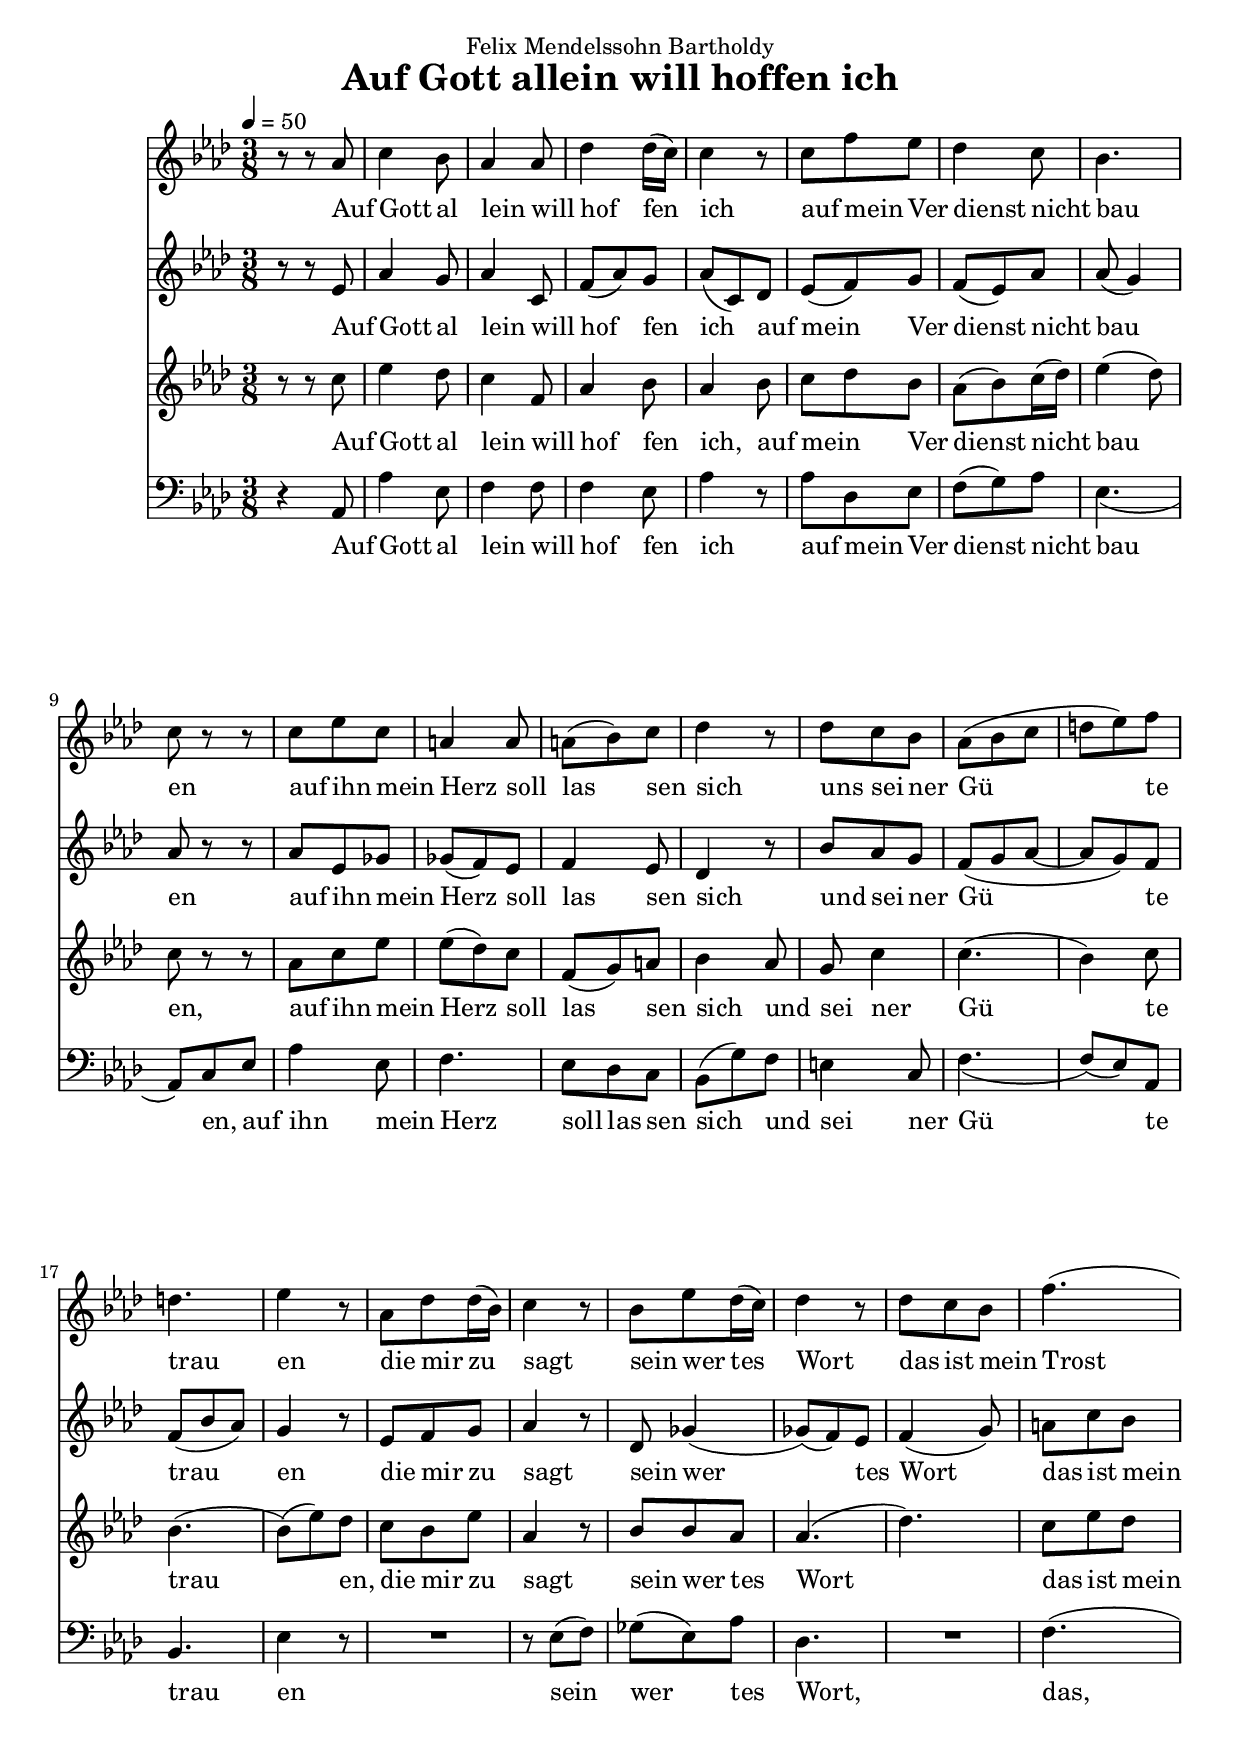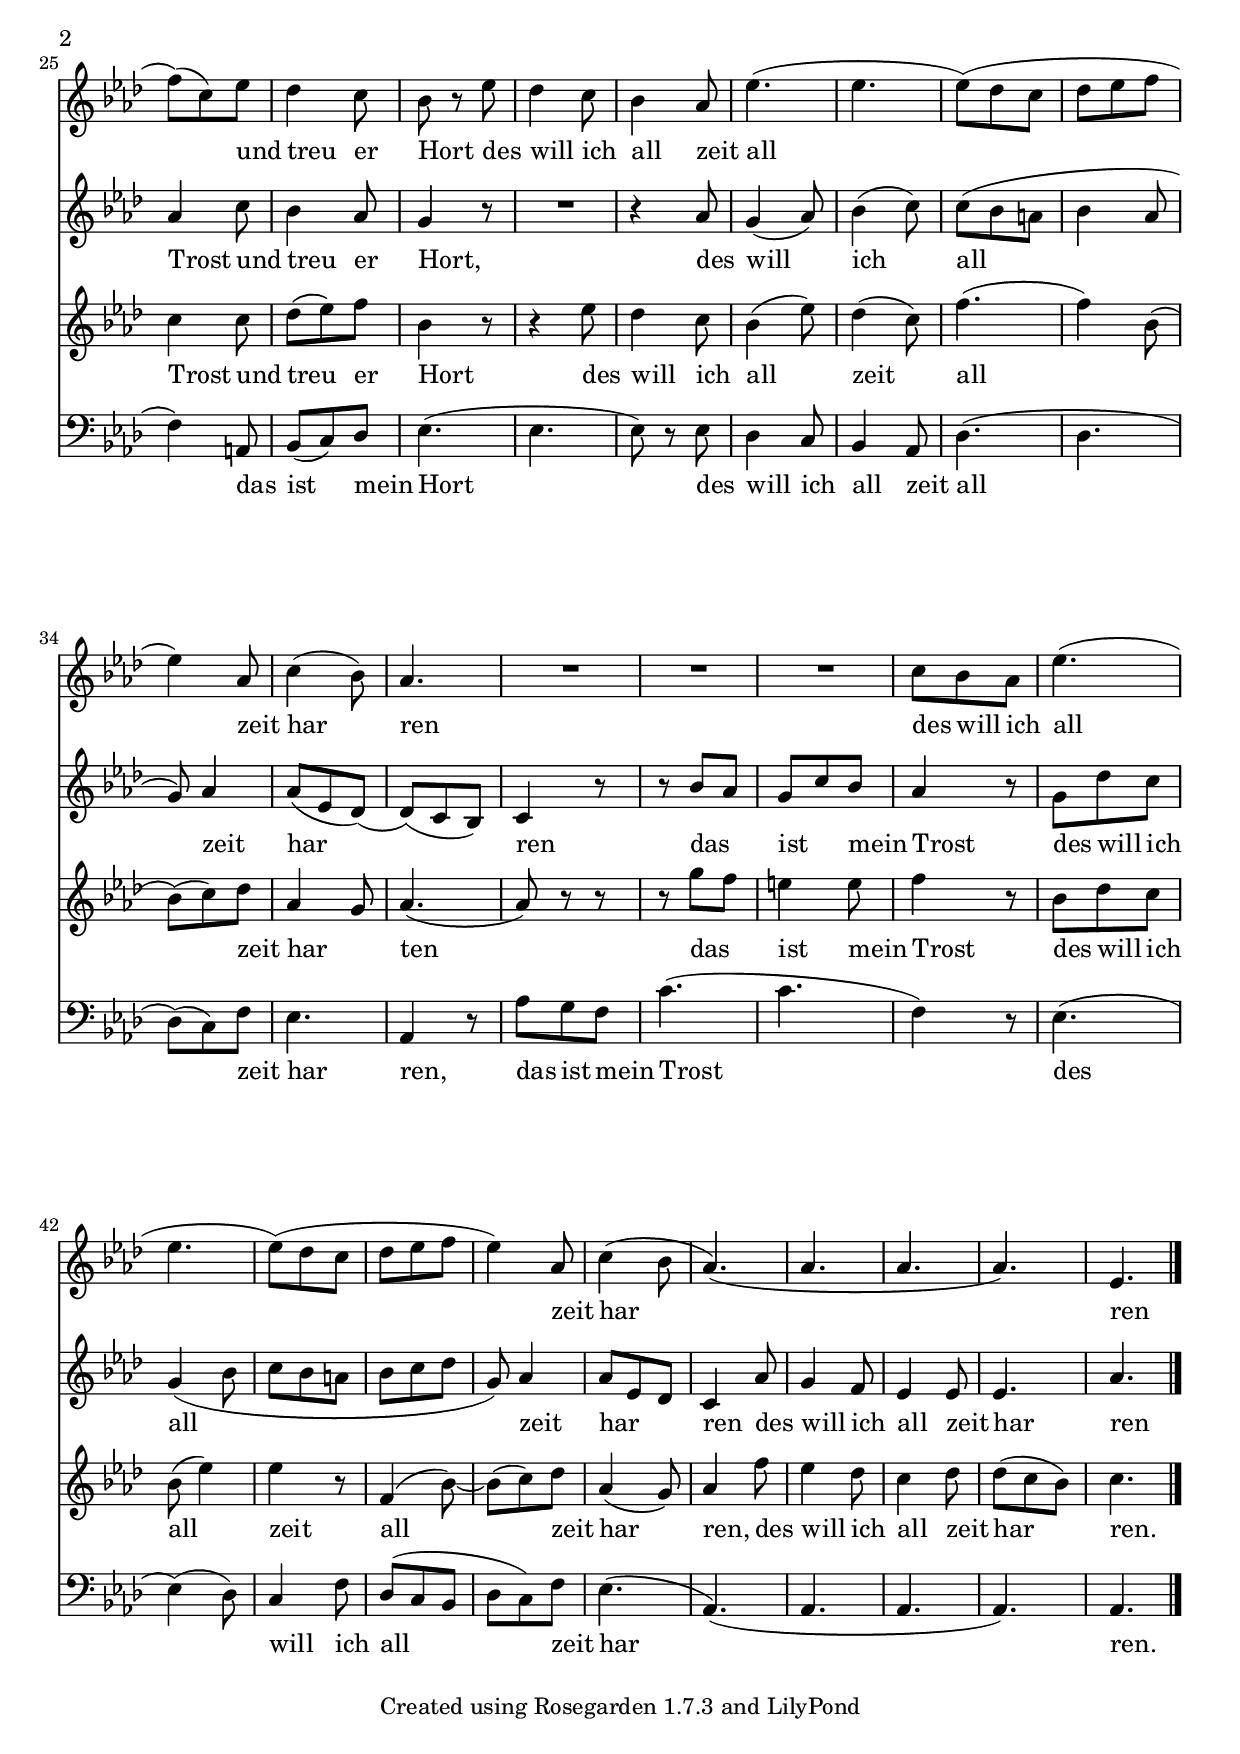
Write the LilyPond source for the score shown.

% This LilyPond file was generated by Rosegarden 1.7.3
\version "2.12.0"
% point and click debugging is disabled
#(ly:set-option 'point-and-click #f)
\header {
    dedication = "Felix Mendelssohn Bartholdy"
    title = "Auf Gott allein will hoffen ich"
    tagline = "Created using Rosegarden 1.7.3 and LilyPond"
}
#(set-global-staff-size 20)
#(set-default-paper-size "a4")
global = { 
    \time 3/8
    \skip 4.*51  %% 1-51
}
globalTempo = {
    \tempo 4 = 50  \skip 4.*51 
}
\score {
<< % common
        % force offset of colliding notes in chords:
        \override Score.NoteColumn #'force-hshift = #1.0

        \context Staff = "track 1" << 
            \set Staff.instrumentName = \markup { \column { " " } }
            \set Score.skipBars = ##t
            \set Staff.printKeyCancellation = ##f
            \new Voice \global
            \new Voice \globalTempo

            \context Voice = "voice 1" {
                \override Voice.TextScript #'padding = #2.0
                \override MultiMeasureRest #'expand-limit = 1

                \once \override Staff.TimeSignature #'style = #'() \time 3/8
                
% absTime = 0 barStart = 0
\clef "treble"
                \key f \minor
                r8 r aes'  |
                
% absTime = 1440 barStart = 1440
c'' 4 bes' 8  |
                
% absTime = 2880 barStart = 2880
aes' 4 aes' 8  |
                
% absTime = 4320 barStart = 4320
des'' 4 des'' 16 ^( c'' )  |
%% 5
                
% absTime = 5760 barStart = 5760
c'' 4 r8  |
                
% absTime = 7200 barStart = 7200
c'' 8 f'' ees''  |
                
% absTime = 8640 barStart = 8640
des'' 4 c'' 8  |
                
% absTime = 10080 barStart = 10080
bes' 4.  |
                
% absTime = 11520 barStart = 11520
c'' 8 r r  |
%% 10
                
% absTime = 12960 barStart = 12960
c'' 8 ees'' c''  |
                
% absTime = 14400 barStart = 14400
a' 4 a' 8  |
                
% absTime = 15840 barStart = 15840
a' 8 ^( bes' ) c''  |
                
% absTime = 17280 barStart = 17280
des'' 4 r8  |
                
% absTime = 18720 barStart = 18720
des'' 8 c'' bes'  |
%% 15
                
% absTime = 20160 barStart = 20160
aes' 8 ^( bes' c'' 
                % Warnung: Überlanger Takt hier abgeschnitten |
                
% absTime = 21600 barStart = 21600
d'' 8 ees'' ) f''  |
                
% absTime = 23040 barStart = 23040
d'' 4.  |
                
% absTime = 24480 barStart = 24480
ees'' 4 r8  |
                
% absTime = 25920 barStart = 25920
aes' 8 des'' des'' 16 ^( bes' )  |
%% 20
                
% absTime = 27360 barStart = 27360
c'' 4 r8  |
                
% absTime = 28800 barStart = 28800
bes' 8 ees'' des'' 16 ^( c'' )  |
                
% absTime = 30240 barStart = 30240
des'' 4 r8  |
                
% absTime = 31680 barStart = 31680
des'' 8 c'' bes'  |
                
% absTime = 33120 barStart = 33120
f'' 4. ^( 
                % Warnung: Überlanger Takt hier abgeschnitten |
%% 25
                
% absTime = 34560 barStart = 34560
f'' 8 ) ^( c'' ) ees''  |
                
% absTime = 36000 barStart = 36000
des'' 4 c'' 8  |
                
% absTime = 37440 barStart = 37440
bes' 8 r ees''  |
                
% absTime = 38880 barStart = 38880
des'' 4 c'' 8  |
                
% absTime = 40320 barStart = 40320
bes' 4 aes' 8  |
%% 30
                
% absTime = 41760 barStart = 41760
ees'' 4. ^( 
                % Warnung: Überlanger Takt hier abgeschnitten |
                
% absTime = 43200 barStart = 43200
ees'' 4.  |
                
% absTime = 44640 barStart = 44640
ees'' 8 ) ^( des'' c'' 
                % Warnung: Überlanger Takt hier abgeschnitten |
                
% absTime = 46080 barStart = 46080
des'' 8 ees'' f''  |
                
% absTime = 47520 barStart = 47520
ees'' 4 ) aes' 8  |
%% 35
                
% absTime = 48960 barStart = 48960
c'' 4 ^( bes' 8 )  |
                
% absTime = 50400 barStart = 50400
aes' 4.  |
                
% absTime = 51840 barStart = 51840
R4.*3 
% absTime = 53280 barStart = 53280

% absTime = 54720 barStart = 54720
 |
%% 40
                
% absTime = 56160 barStart = 56160
c'' 8 bes' aes'  |
                
% absTime = 57600 barStart = 57600
ees'' 4. ^( 
                % Warnung: Überlanger Takt hier abgeschnitten |
                
% absTime = 59040 barStart = 59040
ees'' 4.  |
                
% absTime = 60480 barStart = 60480
ees'' 8 ) ^( des'' c'' 
                % Warnung: Überlanger Takt hier abgeschnitten |
                
% absTime = 61920 barStart = 61920
des'' 8 ees'' f''  |
%% 45
                
% absTime = 63360 barStart = 63360
ees'' 4 ) aes' 8  |
                
% absTime = 64800 barStart = 64800
c'' 4 ^( bes' 8 
                % Warnung: Überlanger Takt hier abgeschnitten |
                
% absTime = 66240 barStart = 66240
aes' 4. ) _( 
                % Warnung: Überlanger Takt hier abgeschnitten |
                
% absTime = 67680 barStart = 67680
aes' 4.  |
                
% absTime = 69120 barStart = 69120
aes' 4.  |
%% 50
                
% absTime = 70560 barStart = 70560
aes' 4. )  |
                
% absTime = 72000 barStart = 72000
ees' 4.  |
                \bar "|."
            } % Voice
            \new Lyrics \with {alignBelowContext="track 1"} \lyricsto "voice 1" \lyricmode {
                \override LyricText #'self-alignment-X = #LEFT
                \set ignoreMelismata = ##t
                 "Auf" "Gott" "al" "lein" "will" "hof" "fen" _ "ich" "auf" "mein" "Ver" "dienst" "nicht" "bau" "en" "auf" "ihn" "mein" "Herz" "soll" "las" _ "sen" "sich" "uns" "sei" "ner" "Gü" _ _ _ _ "te" "trau" "en" "die" "mir" "zu" _ "sagt" "sein" "wer" "tes" _ "Wort" "das" "ist" "mein" "Trost" _ _ "und" "treu" "er" "Hort" "des" "will" "ich" "all" "zeit" "all" _ _ _ _ _ _ _ _ "zeit" "har" _ "ren" "des" "will" "ich" "all" _ _ _ _ _ _ _ _ "zeit" "har" _ _ _ _ _ "ren" 
                \unset ignoreMelismata
            } % Lyrics 1
        >> % Staff ends

        \context Staff = "track 2" << 
            \set Staff.instrumentName = \markup { \column { " " } }
            \set Score.skipBars = ##t
            \set Staff.printKeyCancellation = ##f
            \new Voice \global
            \new Voice \globalTempo

            \context Voice = "voice 2" {
                \override Voice.TextScript #'padding = #2.0
                \override MultiMeasureRest #'expand-limit = 1

                \once \override Staff.TimeSignature #'style = #'() \time 3/8
                
% absTime = 0 barStart = 0
\clef "treble"
                \key f \minor
                r8 r ees'  |
                
% absTime = 1440 barStart = 1440
aes' 4 g' 8  |
                
% absTime = 2880 barStart = 2880
aes' 4 c' 8  |
                
% absTime = 4320 barStart = 4320
f' 8 _( aes' ) g'  |
%% 5
                
% absTime = 5760 barStart = 5760
aes' 8 _( c' ) des'  |
                
% absTime = 7200 barStart = 7200
ees' 8 _( f' ) g'  |
                
% absTime = 8640 barStart = 8640
f' 8 _( ees' ) aes'  |
                
% absTime = 10080 barStart = 10080
aes' 8 _( g' 4 )  |
                
% absTime = 11520 barStart = 11520
aes' 8 r r  |
%% 10
                
% absTime = 12960 barStart = 12960
aes' 8 ees' ges'  |
                
% absTime = 14400 barStart = 14400
ges' 8 _( f' ) ees'  |
                
% absTime = 15840 barStart = 15840
f' 4 ees' 8  |
                
% absTime = 17280 barStart = 17280
des' 4 r8  |
                
% absTime = 18720 barStart = 18720
bes' 8 aes' g'  |
%% 15
                
% absTime = 20160 barStart = 20160
f' 8 _( g' aes' _~ 
                % Warnung: Überlanger Takt hier abgeschnitten |
                
% absTime = 21600 barStart = 21600
aes' 8 g' ) f'  |
                
% absTime = 23040 barStart = 23040
f' 8 _( bes' aes' )  |
                
% absTime = 24480 barStart = 24480
g' 4 r8  |
                
% absTime = 25920 barStart = 25920
ees' 8 f' g'  |
%% 20
                
% absTime = 27360 barStart = 27360
aes' 4 r8  |
                
% absTime = 28800 barStart = 28800
des' 8 ges' 4 _( 
                % Warnung: Überlanger Takt hier abgeschnitten |
                
% absTime = 30240 barStart = 30240
ges' 8 ) _( f' ) ees'  |
                
% absTime = 31680 barStart = 31680
f' 4 _( g' 8 )  |
                
% absTime = 33120 barStart = 33120
a' 8 c'' bes'  |
%% 25
                
% absTime = 34560 barStart = 34560
aes' 4 c'' 8  |
                
% absTime = 36000 barStart = 36000
bes' 4 aes' 8  |
                
% absTime = 37440 barStart = 37440
g' 4 r8  |
                
% absTime = 38880 barStart = 38880
R4.  |
                
% absTime = 40320 barStart = 40320
r4 aes' 8  |
%% 30
                
% absTime = 41760 barStart = 41760
g' 4 _( aes' 8 )  |
                
% absTime = 43200 barStart = 43200
bes' 4 ^( c'' 8 )  |
                
% absTime = 44640 barStart = 44640
c'' 8 ^( bes' a' 
                % Warnung: Überlanger Takt hier abgeschnitten |
                
% absTime = 46080 barStart = 46080
bes' 4 aes' 8  |
                
% absTime = 47520 barStart = 47520
g' 8 ) aes' 4  |
%% 35
                
% absTime = 48960 barStart = 48960
aes' 8 _( ees' des' ) _( 
                % Warnung: Überlanger Takt hier abgeschnitten |
                
% absTime = 50400 barStart = 50400
des' 8 ) _( c' bes )  |
                
% absTime = 51840 barStart = 51840
c' 4 r8  |
                
% absTime = 53280 barStart = 53280
r8 bes' aes'  |
                
% absTime = 54720 barStart = 54720
g' 8 c'' bes'  |
%% 40
                
% absTime = 56160 barStart = 56160
aes' 4 r8  |
                
% absTime = 57600 barStart = 57600
g' 8 des'' c''  |
                
% absTime = 59040 barStart = 59040
g' 4 _( bes' 8 
                % Warnung: Überlanger Takt hier abgeschnitten |
                
% absTime = 60480 barStart = 60480
c'' 8 bes' a'  |
                
% absTime = 61920 barStart = 61920
bes' 8 c'' des''  |
%% 45
                
% absTime = 63360 barStart = 63360
g' 8 ) aes' 4  |
                
% absTime = 64800 barStart = 64800
aes' 8 ees' des'  |
                
% absTime = 66240 barStart = 66240
c' 4 aes' 8  |
                
% absTime = 67680 barStart = 67680
g' 4 f' 8  |
                
% absTime = 69120 barStart = 69120
ees' 4 ees' 8  |
%% 50
                
% absTime = 70560 barStart = 70560
ees' 4.  |
                
% absTime = 72000 barStart = 72000
aes' 4.  |
                \bar "|."
            } % Voice
            \new Lyrics \with {alignBelowContext="track 2"} \lyricsto "voice 2" \lyricmode {
                \override LyricText #'self-alignment-X = #LEFT
                \set ignoreMelismata = ##t
                 "Auf" "Gott" "al" "lein" "will" "hof" _ "fen" "ich" _ "auf" "mein" _ "Ver" "dienst" _ "nicht" "bau" _ "en" "auf" "ihn" "mein" "Herz" _ "soll" "las" "sen" "sich" "und" "sei" "ner" "Gü" _ _ _ _ "te" "trau" _ _ "en" "die" "mir" "zu" "sagt" "sein" "wer" _ _ "tes" "Wort" _ "das" "ist" "mein" "Trost" "und" "treu" "er" "Hort," "des" "will" _ "ich" _ "all" _ _ _ _ _ "zeit" "har" _ _ _ _ _ "ren" "das" _ "ist" _ "mein" "Trost" "des" "will" "ich" "all" _ _ _ _ _ _ _ _ "zeit" "har" _ _ "ren" "des" "will" "ich" "all" "zeit" "har" "ren" 
                \unset ignoreMelismata
            } % Lyrics 1
        >> % Staff ends

        \context Staff = "track 3" << 
            \set Staff.instrumentName = \markup { \column { " " } }
            \set Score.skipBars = ##t
            \set Staff.printKeyCancellation = ##f
            \new Voice \global
            \new Voice \globalTempo

            \context Voice = "voice 3" {
                \override Voice.TextScript #'padding = #2.0
                \override MultiMeasureRest #'expand-limit = 1

                \once \override Staff.TimeSignature #'style = #'() \time 3/8
                
% absTime = 0 barStart = 0
\clef "treble"
                \key f \minor
                r8 r c''  |
                
% absTime = 1440 barStart = 1440
ees'' 4 des'' 8  |
                
% absTime = 2880 barStart = 2880
c'' 4 f' 8  |
                
% absTime = 4320 barStart = 4320
aes' 4 bes' 8  |
%% 5
                
% absTime = 5760 barStart = 5760
aes' 4 bes' 8  |
                
% absTime = 7200 barStart = 7200
c'' 8 des'' bes'  |
                
% absTime = 8640 barStart = 8640
aes' 8 ^( bes' ) c'' 16 ^( des'' )  |
                
% absTime = 10080 barStart = 10080
ees'' 4 ^( des'' 8 )  |
                
% absTime = 11520 barStart = 11520
c'' 8 r r  |
%% 10
                
% absTime = 12960 barStart = 12960
aes' 8 c'' ees''  |
                
% absTime = 14400 barStart = 14400
ees'' 8 ^( des'' ) c''  |
                
% absTime = 15840 barStart = 15840
f' 8 _( g' ) a'  |
                
% absTime = 17280 barStart = 17280
bes' 4 aes' 8  |
                
% absTime = 18720 barStart = 18720
g' 8 c'' 4  |
%% 15
                
% absTime = 20160 barStart = 20160
c'' 4. ^( 
                % Warnung: Überlanger Takt hier abgeschnitten |
                
% absTime = 21600 barStart = 21600
bes' 4 ) c'' 8  |
                
% absTime = 23040 barStart = 23040
bes' 4. ^( 
                % Warnung: Überlanger Takt hier abgeschnitten |
                
% absTime = 24480 barStart = 24480
bes' 8 ) ^( ees'' ) des''  |
                
% absTime = 25920 barStart = 25920
c'' 8 bes' ees''  |
%% 20
                
% absTime = 27360 barStart = 27360
aes' 4 r8  |
                
% absTime = 28800 barStart = 28800
bes' 8 bes' aes'  |
                
% absTime = 30240 barStart = 30240
aes' 4. ^( 
                % Warnung: Überlanger Takt hier abgeschnitten |
                
% absTime = 31680 barStart = 31680
des'' 4. )  |
                
% absTime = 33120 barStart = 33120
c'' 8 ees'' des''  |
%% 25
                
% absTime = 34560 barStart = 34560
c'' 4 c'' 8  |
                
% absTime = 36000 barStart = 36000
des'' 8 ^( ees'' ) f''  |
                
% absTime = 37440 barStart = 37440
bes' 4 r8  |
                
% absTime = 38880 barStart = 38880
r4 ees'' 8  |
                
% absTime = 40320 barStart = 40320
des'' 4 c'' 8  |
%% 30
                
% absTime = 41760 barStart = 41760
bes' 4 ^( ees'' 8 )  |
                
% absTime = 43200 barStart = 43200
des'' 4 ^( c'' 8 )  |
                
% absTime = 44640 barStart = 44640
f'' 4. ^( 
                % Warnung: Überlanger Takt hier abgeschnitten |
                
% absTime = 46080 barStart = 46080
f'' 4 ) bes' 8 ^( 
                % Warnung: Überlanger Takt hier abgeschnitten |
                
% absTime = 47520 barStart = 47520
bes' 8 ) ^( c'' ) des''  |
%% 35
                
% absTime = 48960 barStart = 48960
aes' 4 g' 8  |
                
% absTime = 50400 barStart = 50400
aes' 4. _( 
                % Warnung: Überlanger Takt hier abgeschnitten |
                
% absTime = 51840 barStart = 51840
aes' 8 ) r r  |
                
% absTime = 53280 barStart = 53280
r8 g'' f''  |
                
% absTime = 54720 barStart = 54720
e'' 4 e'' 8  |
%% 40
                
% absTime = 56160 barStart = 56160
f'' 4 r8  |
                
% absTime = 57600 barStart = 57600
bes' 8 des'' c''  |
                
% absTime = 59040 barStart = 59040
bes' 8 ^( ees'' 4 )  |
                
% absTime = 60480 barStart = 60480
ees'' 4 r8  |
                
% absTime = 61920 barStart = 61920
f' 4 ^( bes' 8 ) _~  |
%% 45
                
% absTime = 63360 barStart = 63360
bes' 8 ^( c'' ) des''  |
                
% absTime = 64800 barStart = 64800
aes' 4 _( g' 8 )  |
                
% absTime = 66240 barStart = 66240
aes' 4 f'' 8  |
                
% absTime = 67680 barStart = 67680
ees'' 4 des'' 8  |
                
% absTime = 69120 barStart = 69120
c'' 4 des'' 8  |
%% 50
                
% absTime = 70560 barStart = 70560
des'' 8 ^( c'' bes' )  |
                
% absTime = 72000 barStart = 72000
c'' 4.  |
                \bar "|."
            } % Voice
            \new Lyrics \with {alignBelowContext="track 3"} \lyricsto "voice 3" \lyricmode {
                \override LyricText #'self-alignment-X = #LEFT
                \set ignoreMelismata = ##t
                 "Auf" "Gott" "al" "lein" "will" "hof" "fen" "ich," "auf" "mein" _ "Ver" "dienst" _ "nicht" _ "bau" _ "en," "auf" "ihn" "mein" "Herz" _ "soll" "las" _ "sen" "sich" "und" "sei" "ner" "Gü" _ "te" "trau" _ _ "en," "die" "mir" "zu" "sagt" "sein" "wer" "tes" "Wort" _ "das" "ist" "mein" "Trost" "und" "treu" _ "er" "Hort" "des" "will" "ich" "all" _ "zeit" _ "all" _ _ _ _ "zeit" "har" _ "ten" _ "das" _ "ist" "mein" "Trost" "des" "will" "ich" "all" _ "zeit" "all" _ _ _ "zeit" "har" _ "ren," "des" "will" "ich" "all" "zeit" "har" _ _ "ren." 
                \unset ignoreMelismata
            } % Lyrics 1
        >> % Staff ends

        \context Staff = "track 4" << 
            \set Staff.instrumentName = \markup { \column { " " } }
            \set Score.skipBars = ##t
            \set Staff.printKeyCancellation = ##f
            \new Voice \global
            \new Voice \globalTempo

            \context Voice = "voice 4" {
                \override Voice.TextScript #'padding = #2.0
                \override MultiMeasureRest #'expand-limit = 1

                \once \override Staff.TimeSignature #'style = #'() \time 3/8
                
% absTime = 0 barStart = 0
\clef "bass"
                \key f \minor
                r4 aes, 8  |
                
% absTime = 1440 barStart = 1440
aes 4 ees 8  |
                
% absTime = 2880 barStart = 2880
f 4 f 8  |
                
% absTime = 4320 barStart = 4320
f 4 ees 8  |
%% 5
                
% absTime = 5760 barStart = 5760
aes 4 r8  |
                
% absTime = 7200 barStart = 7200
aes 8 des ees  |
                
% absTime = 8640 barStart = 8640
f 8 ^( g ) aes  |
                
% absTime = 10080 barStart = 10080
ees 4. _( 
                % Warnung: Überlanger Takt hier abgeschnitten |
                
% absTime = 11520 barStart = 11520
aes, 8 ) c ees  |
%% 10
                
% absTime = 12960 barStart = 12960
aes 4 ees 8  |
                
% absTime = 14400 barStart = 14400
f 4.  |
                
% absTime = 15840 barStart = 15840
ees 8 des c  |
                
% absTime = 17280 barStart = 17280
bes, 8 ^( g ) f  |
                
% absTime = 18720 barStart = 18720
e 4 c 8  |
%% 15
                
% absTime = 20160 barStart = 20160
f 4. _( 
                % Warnung: Überlanger Takt hier abgeschnitten |
                
% absTime = 21600 barStart = 21600
f 8 ) _( ees ) aes,  |
                
% absTime = 23040 barStart = 23040
bes, 4.  |
                
% absTime = 24480 barStart = 24480
ees 4 r8  |
                
% absTime = 25920 barStart = 25920
R4.  |
%% 20
                
% absTime = 27360 barStart = 27360
r8 ees ^( f )  |
                
% absTime = 28800 barStart = 28800
ges 8 ^( ees ) aes  |
                
% absTime = 30240 barStart = 30240
des 4.  |
                
% absTime = 31680 barStart = 31680
R4.  |
                
% absTime = 33120 barStart = 33120
f 4. ^( 
                % Warnung: Überlanger Takt hier abgeschnitten |
%% 25
                
% absTime = 34560 barStart = 34560
f 4 ) a, 8  |
                
% absTime = 36000 barStart = 36000
bes, 8 _( c ) des  |
                
% absTime = 37440 barStart = 37440
ees 4. ^( 
                % Warnung: Überlanger Takt hier abgeschnitten |
                
% absTime = 38880 barStart = 38880
ees 4.  |
                
% absTime = 40320 barStart = 40320
ees 8 ) r ees  |
%% 30
                
% absTime = 41760 barStart = 41760
des 4 c 8  |
                
% absTime = 43200 barStart = 43200
bes, 4 aes, 8  |
                
% absTime = 44640 barStart = 44640
des 4. ^( 
                % Warnung: Überlanger Takt hier abgeschnitten |
                
% absTime = 46080 barStart = 46080
des 4.  |
                
% absTime = 47520 barStart = 47520
des 8 ) ^( c ) f  |
%% 35
                
% absTime = 48960 barStart = 48960
ees 4.  |
                
% absTime = 50400 barStart = 50400
aes, 4 r8  |
                
% absTime = 51840 barStart = 51840
aes 8 g f  |
                
% absTime = 53280 barStart = 53280
c' 4. ^( 
                % Warnung: Überlanger Takt hier abgeschnitten |
                
% absTime = 54720 barStart = 54720
c' 4.  |
%% 40
                
% absTime = 56160 barStart = 56160
f 4 ) r8  |
                
% absTime = 57600 barStart = 57600
ees 4. ^( 
                % Warnung: Überlanger Takt hier abgeschnitten |
                
% absTime = 59040 barStart = 59040
ees 4 ) ^( des 8 )  |
                
% absTime = 60480 barStart = 60480
c 4 f 8  |
                
% absTime = 61920 barStart = 61920
des 8 ^( c bes, 
                % Warnung: Überlanger Takt hier abgeschnitten |
%% 45
                
% absTime = 63360 barStart = 63360
des 8 c ) f  |
                
% absTime = 64800 barStart = 64800
ees 4. ^( 
                % Warnung: Überlanger Takt hier abgeschnitten |
                
% absTime = 66240 barStart = 66240
aes, 4. ) _( 
                % Warnung: Überlanger Takt hier abgeschnitten |
                
% absTime = 67680 barStart = 67680
aes, 4.  |
                
% absTime = 69120 barStart = 69120
aes, 4.  |
%% 50
                
% absTime = 70560 barStart = 70560
aes, 4. )  |
                
% absTime = 72000 barStart = 72000
aes, 4.  |
                \bar "|."
            } % Voice
            \new Lyrics \with {alignBelowContext="track 4"} \lyricsto "voice 4" \lyricmode {
                \override LyricText #'self-alignment-X = #LEFT
                \set ignoreMelismata = ##t
                 "Auf" "Gott" "al" "lein" "will" "hof" "fen" "ich" "auf" "mein" "Ver" "dienst" _ "nicht" "bau" _ "en," "auf" "ihn" "mein" "Herz" "soll" "las" "sen" "sich" _ "und" "sei" "ner" "Gü" _ _ "te" "trau" "en" "sein" _ "wer" _ "tes" "Wort," "das," _ "das" "ist" _ "mein" "Hort" _ _ "des" "will" "ich" "all" "zeit" "all" _ _ _ "zeit" "har" "ren," "das" "ist" "mein" "Trost" _ _ "des" _ _ "will" "ich" "all" _ _ _ _ "zeit" "har" _ _ _ _ "ren." 
                \unset ignoreMelismata
            } % Lyrics 1
        >> % Staff (final) ends

    >> % notes

    \layout {
        \context { \GrandStaff \accepts "Lyrics" }
    }
} % score
